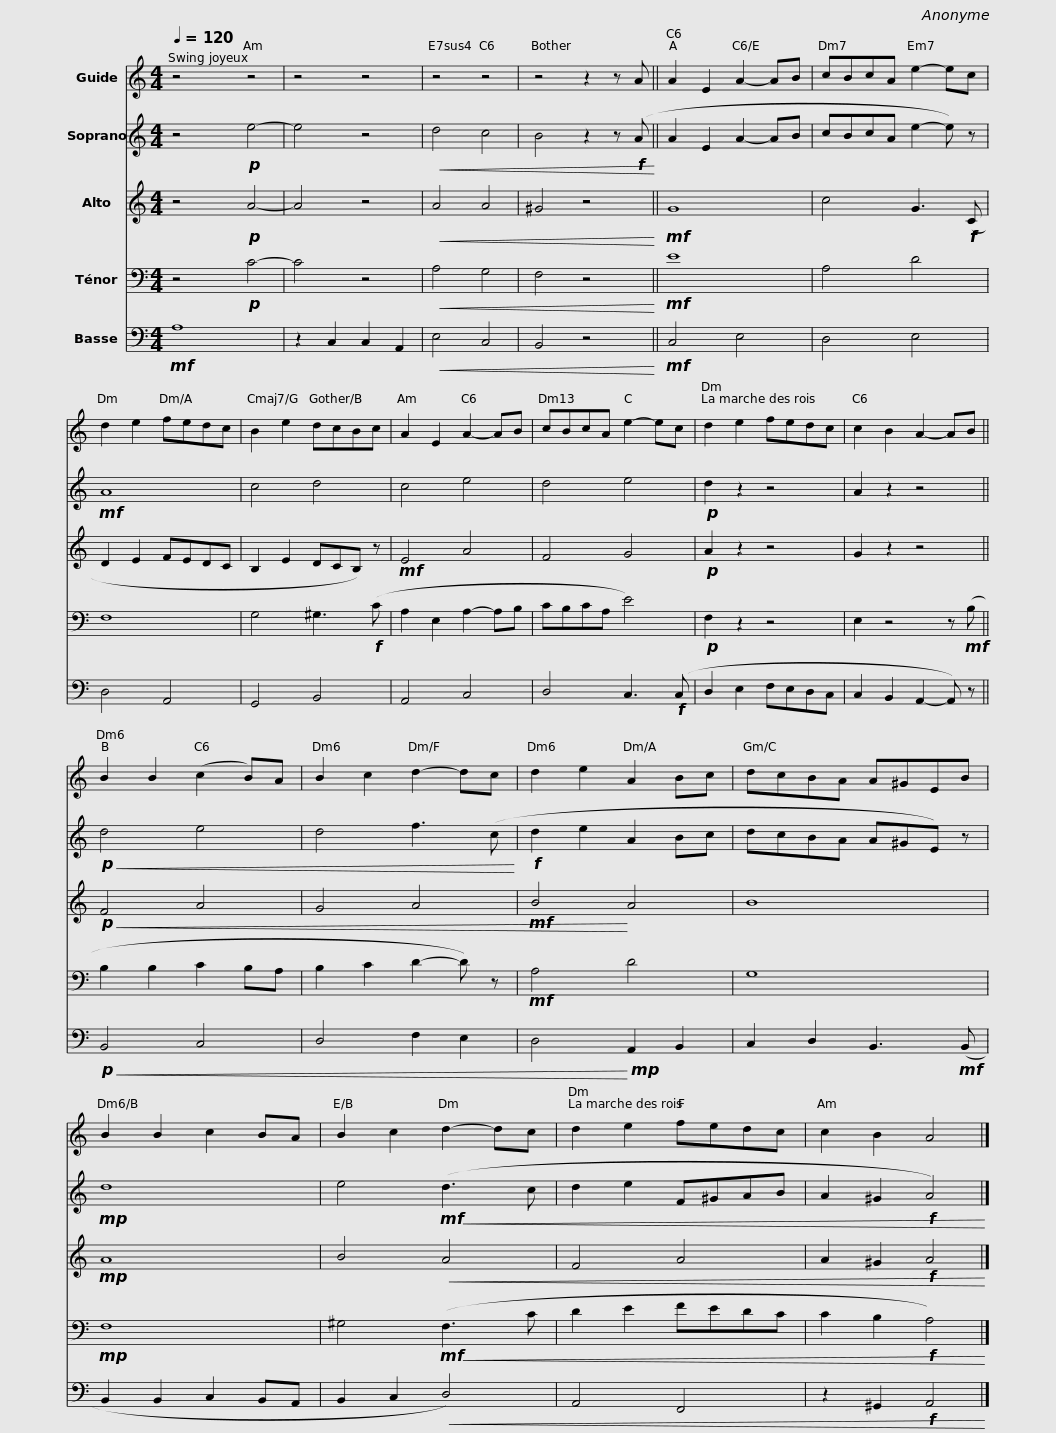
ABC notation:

X:1
%%score 1 2 3 4 5
L:1/8
Q:1/4=120
M:4/4
I:linebreak $
K:C
V:1 treble
V:2 treble
V:3 treble
V:4 bass
V:5 bass
V:1
 z4 z4 | z4 z4 | z4 z4 | z4 z2 z A ||$ A2 E2 A2- AB | %5
 cBcA e2- ec | d2 e2 fedc | B2 e2 dcBc |$ A2 E2 A2- AB | cBcA e2- ec | %10
 d2 e2 fedc | c2 B2 A2- AB ||$ B2 B2 (c2 B)A | B2 c2 d2- dc | d2 e2 A2 Bc | %15
 dcBA A^GEB |$ B2 B2 c2 BA | B2 c2 d2- dc | d2 e2 fedc | c2 B2 A4 |] %20
V:2
 z4!p! e4- | e4 z4 |!<(! d4 c4 | B4 z2 z!f! (A!<)! ||$ A2 E2 A2- AB | %5
 cBcA e2- e) z |!mf! A8 | c4 d4 |$ c4 e4 | d4 e4 | %10
!p! d2 z2 z4 | A2 z2 z4 ||$!p!!<(! d4 e4 | d4 f3 (c!<)! |!f! d2 e2 A2 Bc | %15
 dcBA A^GE) z |$!mp! d8 | e4!mf!!<(! (d3 c | d2 e2 F^GAB | A2 ^G2!f! A4)!<)! |] %20
V:3
 z4!p! A4- | A4 z4 |!<(! A4 A4 | ^G4 z4!<)! ||$!mf! G8 | %5
 c4 G3!f! (C | D2 E2 FEDC | B,2 E2 DCB,) z |$!mf! E4 A4 | F4 G4 | %10
!p! A2 z2 z4 | G2 z2 z4 ||$!p!!<(! F4 A4 | G4 A4 |!mf! B4!<)! A4 | %15
 B8 |$!mp! A8 | B4!<(! A4 | F4 A4 | A2 ^G2!f! A4!<)! |] %20
V:4
 z4!p! C4- | C4 z4 |!<(! A,4 G,4 | F,4 z4!<)! ||$!mf! E8 | %5
 A,4 D4 | F,8 | G,4 ^G,3!f! (C |$ A,2 E,2 A,2- A,B, | CB,CA, E4) | %10
!p! F,2 z2 z4 | E,2 z4 z!mf! (B, ||$ B,2 B,2 C2 B,A, | B,2 C2 D2- D) z |!mf! A,4 D4 | %15
 G,8 |$!mp! F,8 | ^G,4!mf!!<(! (F,3 C | D2 E2 FEDC | C2 B,2!f! A,4)!<)! |] %20
V:5
!mf! A,8 | z2 C,2 C,2 A,,2 |!<(! E,4 C,4 | B,,4 z4!<)! ||$!mf! C,4 E,4 | %5
 D,4 E,4 | D,4 A,,4 | G,,4 B,,4 |$ A,,4 C,4 | D,4 C,3!f! (C, | %10
 D,2 E,2 F,E,D,C, | C,2 B,,2 A,,2- A,,) z ||$!p!!<(! B,,4 C,4 | D,4 F,2 E,2 | D,4!<)!!mp! A,,2 B,,2 | %15
 C,2 D,2 B,,3!mf! (B,, |$ B,,2 B,,2 C,2 B,,A,, | B,,2 C,2!<(! D,4) | A,,4 F,,4 | z2 ^G,,2!f! A,,4!<)! |] %20
